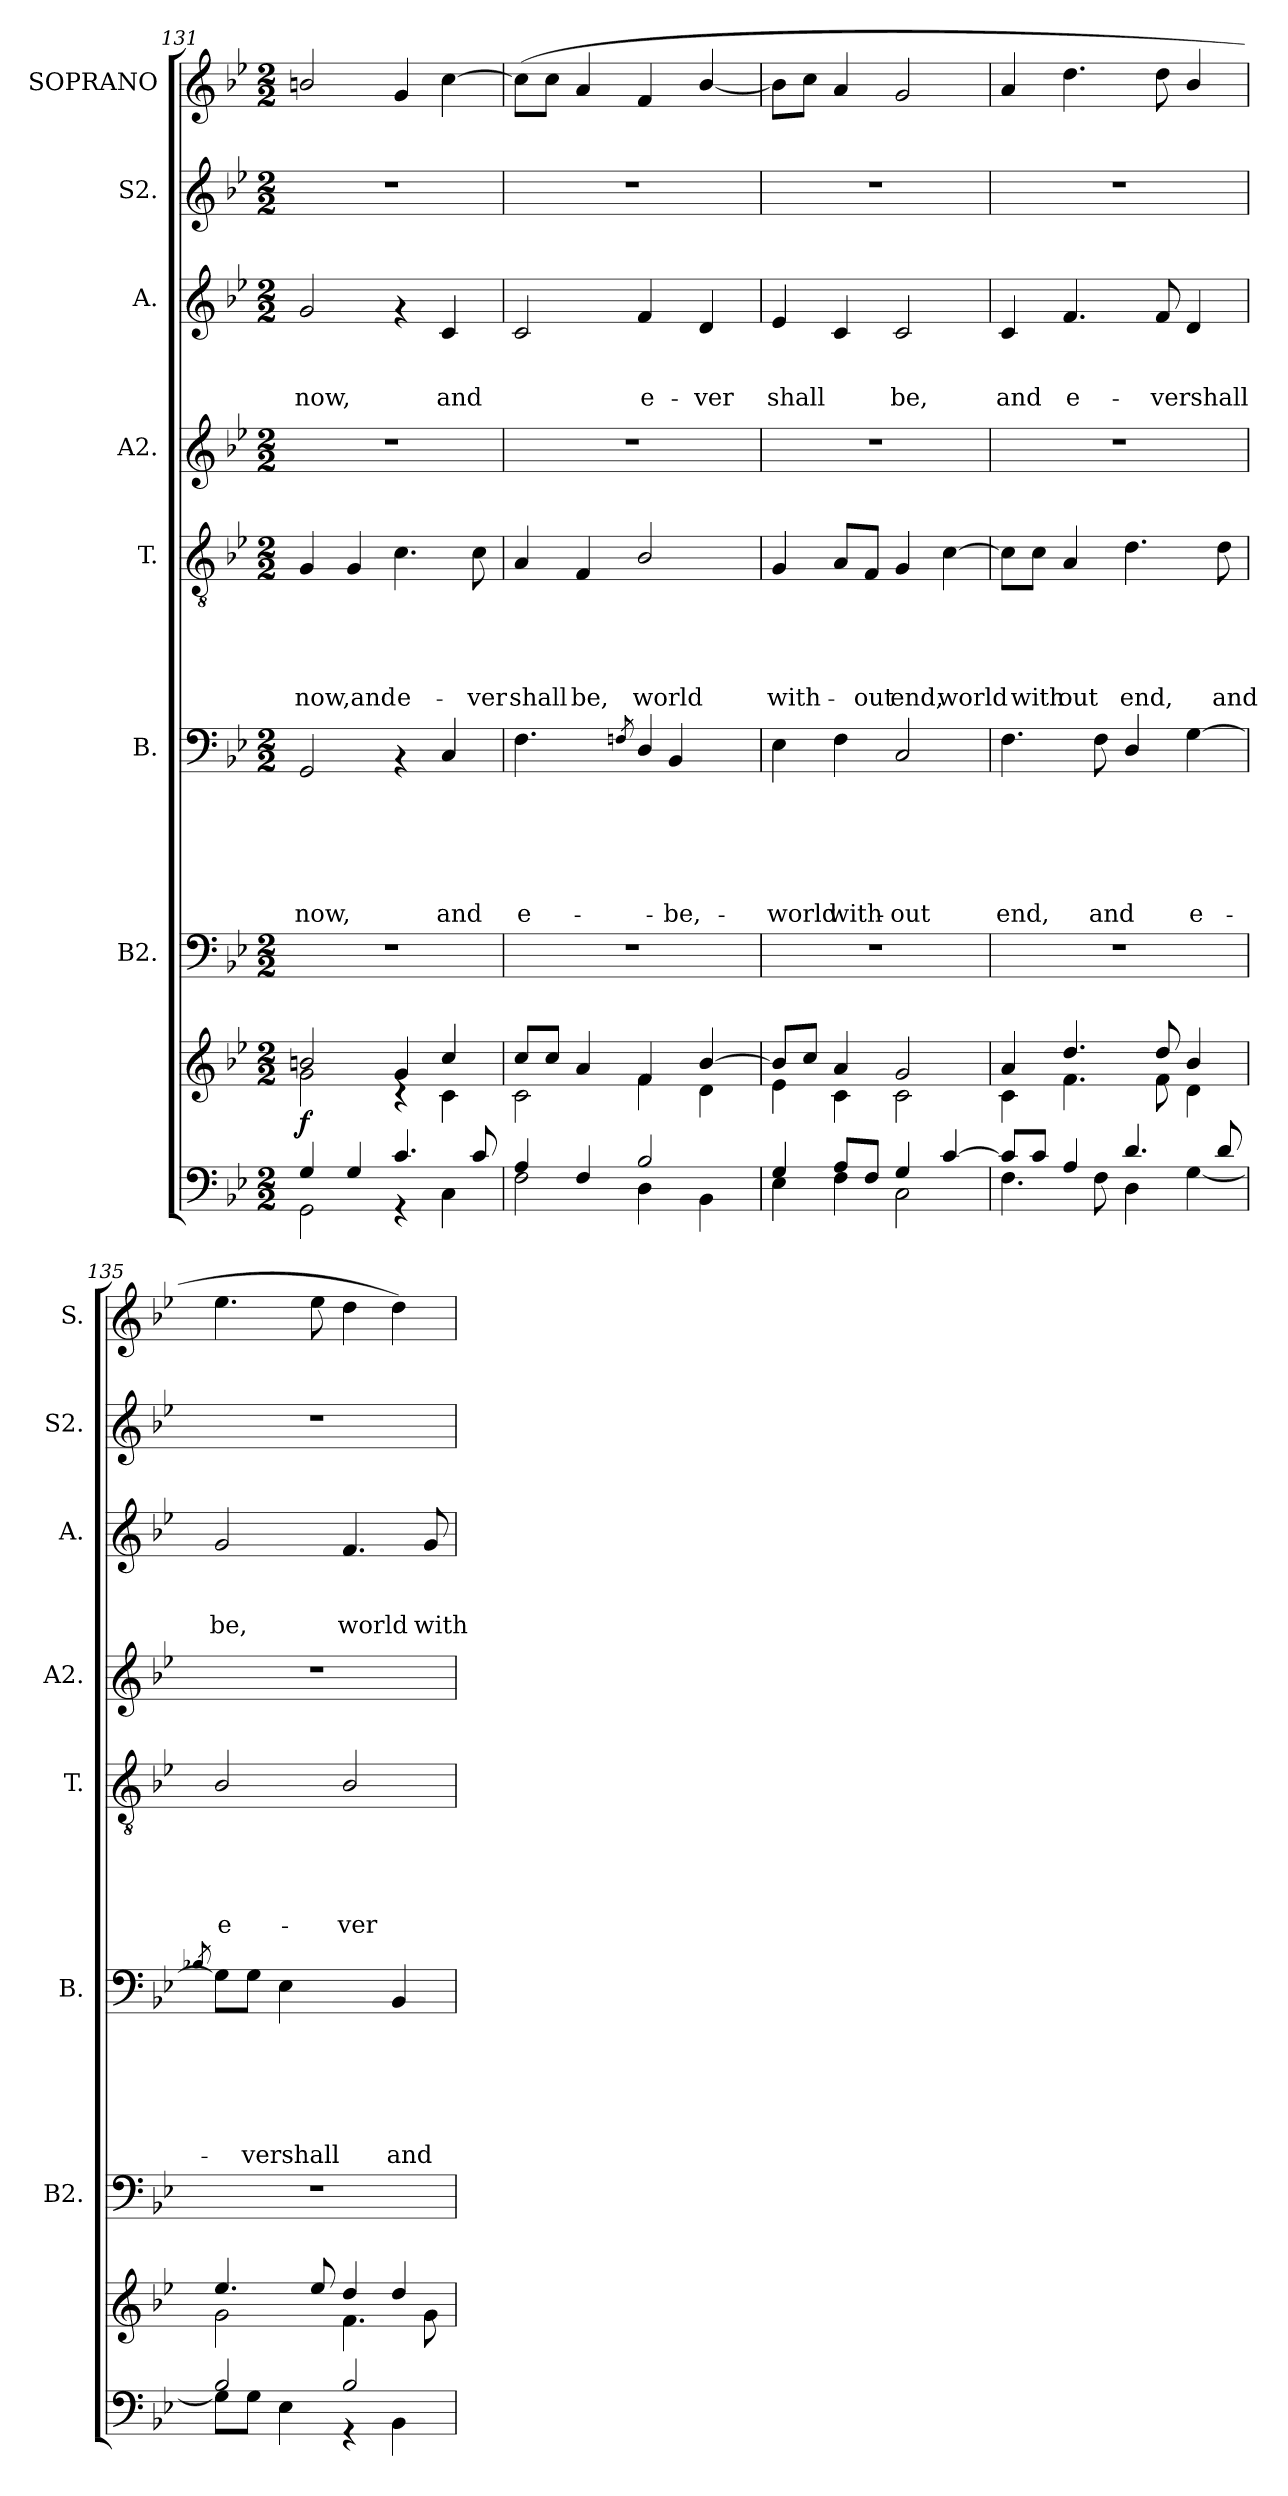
**kern	**dynam	**kern	**kern	**kern	**text	**text	**text	**text	**text	**text	**kern	**text	**text	**text	**text	**text	**kern	**kern	**text	**text	**text	**kern	**kern
*part9	*part9	*part8	*part7	*part6	*part6	*part6	*part6	*part6	*part6	*part6	*part5	*part5	*part5	*part5	*part5	*part5	*part4	*part3	*part3	*part3	*part3	*part2	*part1
*staff9	*staff9	*staff8	*staff7	*staff6	*staff6	*staff6	*staff6	*staff6	*staff6	*staff6	*staff5	*staff5	*staff5	*staff5	*staff5	*staff5	*staff4	*staff3	*staff3	*staff3	*staff3	*staff2	*staff1
*	*	*	*I"B2.	*I"B.	*	*	*	*	*	*	*I"T.	*	*	*	*	*	*I"A2.	*I"A.	*	*	*	*I"S2.	*I"SOPRANO
*	*	*	*I'B2.	*I'B.	*	*	*	*	*	*	*I'T.	*	*	*	*	*	*I'A2.	*I'A.	*	*	*	*I'S2.	*I'S.
*clefF4	*	*clefG2	*clefF4	*clefF4	*	*	*	*	*	*	*clefGv2	*	*	*	*	*	*clefG2	*clefG2	*	*	*	*clefG2	*clefG2
*k[b-e-]	*	*k[b-e-]	*k[b-e-]	*k[b-e-]	*	*	*	*	*	*	*k[b-e-]	*	*	*	*	*	*k[b-e-]	*k[b-e-]	*	*	*	*k[b-e-]	*k[b-e-]
*B-:	*	*B-:	*B-:	*B-:	*	*	*	*	*	*	*B-:	*	*	*	*	*	*B-:	*B-:	*	*	*	*B-:	*B-:
*M2/2	*	*M2/2	*M2/2	*M2/2	*	*	*	*	*	*	*M2/2	*	*	*	*	*	*M2/2	*M2/2	*	*	*	*M2/2	*M2/2
=131	=131	=131	=131	=131	=131	=131	=131	=131	=131	=131	=131	=131	=131	=131	=131	=131	=131	=131	=131	=131	=131	=131	=131
*^	*	*^	*	*	*	*	*	*	*	*	*	*	*	*	*	*	*	*	*	*	*	*	*
!	!	!LO:DY:a	!	!	!	!	!	!	!	!	!	!LO:LY:b	!	!	!	!	!	!LO:LY:b	!	!	!	!	!LO:LY:b	!	!
4G/	2GG\	f	2bn/	2g\	1r	2GG/	.	.	.	.	.	now,	4G/	.	.	.	.	now,and	1r	2g/	.	.	now,	1r	2bn/
4G/	.	.	.	.	.	.	.	.	.	.	.	.	4G/	.	.	.	.	.	.	.	.	.	.	.	.
!	!	!	!	!	!	!	!	!	!	!	!	!	!	!	!	!	!	!LO:LY:b	!	!	!	!	!	!	!
4.c/	4rGG	.	4g/	4rc	.	4rAA	.	.	.	.	.	.	4.c\	.	.	.	.	e-	.	4rf	.	.	.	.	4g/
!	!	!	!	!	!	!	!	!	!	!	!	!LO:LY:b	!	!	!	!	!	!	!	!	!	!	!LO:LY:b	!	!
.	4C\	.	4cc/	4c\	.	4C/	.	.	.	.	.	and	.	.	.	.	.	.	.	4c/	.	.	and	.	[>4cc\
!	!	!	!	!	!	!	!	!	!	!	!	!	!	!	!	!	!	!LO:LY:b	!	!	!	!	!	!	!
8c/	.	.	.	.	.	.	.	.	.	.	.	.	8c\	.	.	.	.	-ver	.	.	.	.	.	.	.
!!LO:PB:g=z
=132	=132	=132	=132	=132	=132	=132	=132	=132	=132	=132	=132	=132	=132	=132	=132	=132	=132	=132	=132	=132	=132	=132	=132	=132	=132
!	!	!	!	!	!	!	!	!	!	!	!	!LO:LY:b	!	!	!	!	!	!LO:LY:b	!	!	!	!	!	!	!
*	*	*	*	*	*	*^	*	*	*	*	*	*	*	*	*	*	*	*	*	*	*	*	*	*	*
4A/	2F\	.	8cc/L	2c\	1r	4.F\	2ryy	.	.	.	.	.	e-	4A/	.	.	.	.	shall	1r	2c/	.	.	.	1r	(<8cc\L]
.	.	.	8cc/J	.	.	.	.	.	.	.	.	.	.	.	.	.	.	.	.	.	.	.	.	.	.	8cc\J
!	!	!	!	!	!	!	!	!	!	!	!	!	!	!	!	!	!	!	!LO:LY:b	!	!	!	!	!	!	!
4F/	.	.	4a/	.	.	.	.	.	.	.	.	.	.	4F/	.	.	.	.	be,	.	.	.	.	.	.	4a/
.	.	.	.	.	.	8ryy	.	.	.	.	.	.	.	.	.	.	.	.	.	.	.	.	.	.	.	.
.	.	.	.	.	.	8qFn/	.	.	.	.	.	.	.	.	.	.	.	.	.	.	.	.	.	.	.	.
!	!	!	!	!	!	!	!	!	!	!	!	!	!	!	!	!	!	!	!LO:LY:b	!	!	!	!	!LO:LY:b	!	!
2B-/	4D\	.	4f/	4f\	.	4D/	8ryy	.	.	.	.	.	.	2B-/	.	.	.	.	world	.	4f/	.	.	e-	.	4f/
!	!	!	!	!	!	!	!	!	!	!	!	!	!LO:LY:b	!	!	!	!	!	!	!	!	!	!	!	!	!
.	.	.	.	.	.	.	4BB-/	.	.	.	.	.	-be,	.	.	.	.	.	.	.	.	.	.	.	.	.
!	!	!	!	!	!	!	!	!	!	!	!	!	!	!	!	!	!	!	!	!	!	!	!	!LO:LY:b	!	!
.	4BB-\	.	[>4b-/	4d\	.	8ryy	.	.	.	.	.	.	.	.	.	.	.	.	.	.	4d/	.	.	-ver	.	[<4b-/
.	.	.	.	.	.	8ryy	8ryy	.	.	.	.	.	.	.	.	.	.	.	.	.	.	.	.	.	.	.
=133	=133	=133	=133	=133	=133	=133	=133	=133	=133	=133	=133	=133	=133	=133	=133	=133	=133	=133	=133	=133	=133	=133	=133	=133	=133	=133
!	!	!	!	!	!	!	!	!	!	!	!	!	!LO:LY:b	!	!	!	!	!	!LO:LY:b	!	!	!	!	!LO:LY:b	!	!
*	*	*	*	*	*	*v	*v	*	*	*	*	*	*	*	*	*	*	*	*	*	*	*	*	*	*	*
4G/	4E-\	.	8b-/L]	4e-\	1r	4E-\	.	.	.	.	.	world	4G/	.	.	.	.	with-	1r	4e-/	.	.	shall	1r	8b-\L]
.	.	.	8cc/J	.	.	.	.	.	.	.	.	.	.	.	.	.	.	.	.	.	.	.	.	.	8cc\J
!	!	!	!	!	!	!	!	!	!	!	!	!LO:LY:b	!	!	!	!	!	!	!	!	!	!	!	!	!
8A/L	4F\	.	4a/	4c\	.	4F\	.	.	.	.	.	with-	8A/L	.	.	.	.	.	.	4c/	.	.	.	.	4a/
!	!	!	!	!	!	!	!	!	!	!	!	!	!	!	!	!	!	!LO:LY:b	!	!	!	!	!	!	!
8F/J	.	.	.	.	.	.	.	.	.	.	.	.	8F/J	.	.	.	.	-out	.	.	.	.	.	.	.
!	!	!	!	!	!	!	!	!	!	!	!	!LO:LY:b	!	!	!	!	!	!LO:LY:b	!	!	!	!	!LO:LY:b	!	!
4G/	2C\	.	2g/	2c\	.	2C/	.	.	.	.	.	-out	4G/	.	.	.	.	end,	.	2c/	.	.	be,	.	2g/
!	!	!	!	!	!	!	!	!	!	!	!	!	!	!	!	!	!	!LO:LY:b	!	!	!	!	!	!	!
[>4c/	.	.	.	.	.	.	.	.	.	.	.	.	[>4c\	.	.	.	.	world	.	.	.	.	.	.	.
=134	=134	=134	=134	=134	=134	=134	=134	=134	=134	=134	=134	=134	=134	=134	=134	=134	=134	=134	=134	=134	=134	=134	=134	=134	=134
!	!	!	!	!	!	!	!	!	!	!	!	!LO:LY:b	!	!	!	!	!	!	!	!	!	!	!LO:LY:b	!	!
8c/L]	4.F\	.	4a/	4c\	1r	4.F\	.	.	.	.	.	end,	8c\L]	.	.	.	.	.	1r	4c/	.	.	and	1r	4a/
!	!	!	!	!	!	!	!	!	!	!	!	!	!	!	!	!	!	!LO:LY:b	!	!	!	!	!	!	!
8c/J	.	.	.	.	.	.	.	.	.	.	.	.	8c\J	.	.	.	.	with	.	.	.	.	.	.	.
!	!	!	!	!	!	!	!	!	!	!	!	!	!	!	!	!	!	!LO:LY:b	!	!	!	!	!LO:LY:b	!	!
4A/	.	.	4.dd/	4.f\	.	.	.	.	.	.	.	.	4A/	.	.	.	.	out	.	4.f/	.	.	e-	.	4.dd\
!	!	!	!	!	!	!	!	!	!	!	!	!LO:LY:b	!	!	!	!	!	!	!	!	!	!	!	!	!
.	8F\	.	.	.	.	8F\	.	.	.	.	.	and	.	.	.	.	.	.	.	.	.	.	.	.	.
!	!	!	!	!	!	!	!	!	!	!	!	!	!	!	!	!	!	!LO:LY:b	!	!	!	!	!	!	!
4.d/	4D\	.	.	.	.	4D/	.	.	.	.	.	.	4.d\	.	.	.	.	end,	.	.	.	.	.	.	.
!	!	!	!	!	!	!	!	!	!	!	!	!	!	!	!	!	!	!	!	!	!	!	!LO:LY:b	!	!
.	.	.	8dd/	8f\	.	.	.	.	.	.	.	.	.	.	.	.	.	.	.	8f/	.	.	-vershall	.	8dd\
!	!	!	!	!	!	!	!	!	!	!	!	!LO:LY:b	!	!	!	!	!	!	!	!	!	!	!	!	!
.	[<4G\	.	4b-/	4d\	.	[>4G\	.	.	.	.	.	e-	.	.	.	.	.	.	.	4d/	.	.	.	.	4b-/
!	!	!	!	!	!	!	!	!	!	!	!	!	!	!	!	!	!	!LO:LY:b	!	!	!	!	!	!	!
8d/	.	.	.	.	.	.	.	.	.	.	.	.	8d\	.	.	.	.	and	.	.	.	.	.	.	.
=135	=135	=135	=135	=135	=135	=135	=135	=135	=135	=135	=135	=135	=135	=135	=135	=135	=135	=135	=135	=135	=135	=135	=135	=135	=135
.	.	.	.	.	.	8qB-X/	.	.	.	.	.	.	.	.	.	.	.	.	.	.	.	.	.	.	.
!	!	!	!	!	!	!	!	!	!	!	!	!	!	!	!	!	!	!LO:LY:b	!	!	!	!	!LO:LY:b	!	!
2B-/	8G\L]	.	4.ee-/	2g\	1r	8G\L]	.	.	.	.	.	.	2B-/	.	.	.	.	e-	1r	2g/	.	.	be,	1r	4.ee-\
!	!	!	!	!	!	!	!	!	!	!	!	!LO:LY:b	!	!	!	!	!	!	!	!	!	!	!	!	!
.	8G\J	.	.	.	.	8G\J	.	.	.	.	.	-vershall	.	.	.	.	.	.	.	.	.	.	.	.	.
.	4E-\	.	.	.	.	4E-\	.	.	.	.	.	.	.	.	.	.	.	.	.	.	.	.	.	.	.
.	.	.	8ee-/	.	.	.	.	.	.	.	.	.	.	.	.	.	.	.	.	.	.	.	.	.	8ee-\
!	!	!	!	!	!	!	!	!	!	!	!	!	!	!	!	!	!	!LO:LY:b	!	!	!	!	!LO:LY:b	!	!
2B-/	4rGG	.	4dd/	4.f\	.	4ryy	.	.	.	.	.	.	2B-/	.	.	.	.	-ver	.	4.f/	.	.	world	.	4dd\
!	!	!	!	!	!	!	!	!	!	!	!	!LO:LY:b	!	!	!	!	!	!	!	!	!	!	!	!	!
.	4BB-\	.	4dd/	.	.	4BB-/	.	.	.	.	.	and	.	.	.	.	.	.	.	.	.	.	.	.	4dd\)
!	!	!	!	!	!	!	!	!	!	!	!	!	!	!	!	!	!	!	!	!	!	!	!LO:LY:b	!	!
.	.	.	.	8g\	.	.	.	.	.	.	.	.	.	.	.	.	.	.	.	8g/	.	.	with	.	.
*v	*v	*	*	*	*	*	*	*	*	*	*	*	*	*	*	*	*	*	*	*	*	*	*	*	*
*	*	*v	*v	*	*	*	*	*	*	*	*	*	*	*	*	*	*	*	*	*	*	*	*	*
=	=	=	=	=	=	=	=	=	=	=	=	=	=	=	=	=	=	=	=	=	=	=	=
*-	*-	*-	*-	*-	*-	*-	*-	*-	*-	*-	*-	*-	*-	*-	*-	*-	*-	*-	*-	*-	*-	*-	*-
